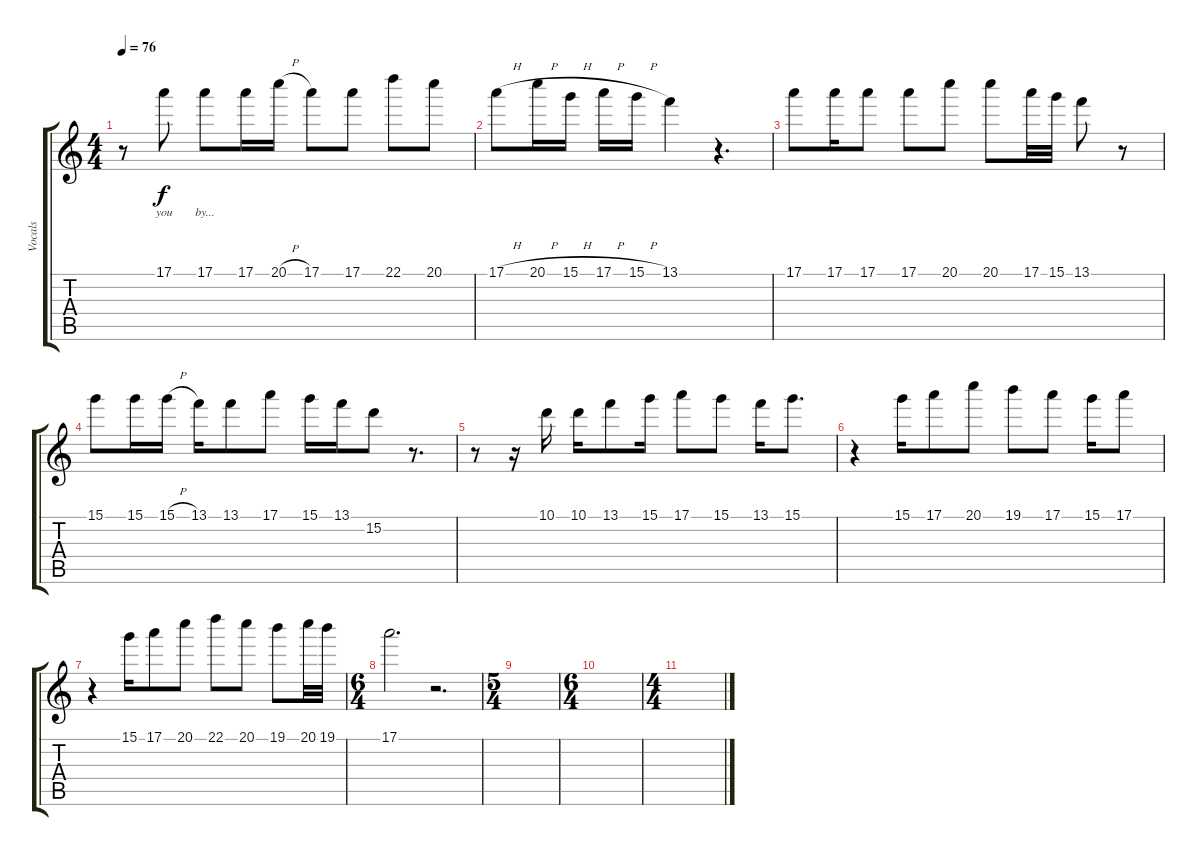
\track ("Vocals" "Vocals") {instrument contrabass}
\staff {score tabs}
\tuning (E4 B3 G3 D3 A2 E2) {hide}
\ts (4 4)
\tempo 76
\clef g2
\ks c
r.8{dy f} 17.1.8{lyrics (0 "you") lyrics (1 "") lyrics (2 "") lyrics (3 "") lyrics (4 "")} 17.1.8{lyrics (0 "by...") lyrics (1 "") lyrics (2 "") lyrics (3 "") lyrics (4 "")} 17.1.16{lyrics (0 "") lyrics (1 "") lyrics (2 "") lyrics (3 "") lyrics (4 "")} 20.1{h}.16 17.1.8 17.1.8 22.1.8 20.1.8 |
17.1{h}.8 20.1{h}.16 15.1{h}.16 17.1{h}.16 15.1{h}.16 13.1.4 r.4{d} |
17.1.8 17.1.16 17.1.8 17.1.8 20.1.8 20.1.8 17.1.32 15.1.32 13.1.8 r.8 |
15.1.8 15.1.16 15.1{h}.16 13.1.16 13.1.8 17.1.8 15.1.16 13.1.16 15.2.8 r.8{d} |
r.8 r.16 10.1.16 10.1.16 13.1.8 15.1.16 17.1.8 15.1.8 13.1.16 15.1.8{d} |
r.4 15.1.16 17.1.8 20.1.8 19.1.8 17.1.8 15.1.16 17.1.8 |
r.4 15.1.16 17.1.8 20.1.8 22.1.8 20.1.8 19.1.8 20.1.32 19.1.32 |
\ts (6 4)
17.1.2{d} r.2{d} |
\ts (5 4)
|
\ts (6 4)
|
\ts (4 4)
